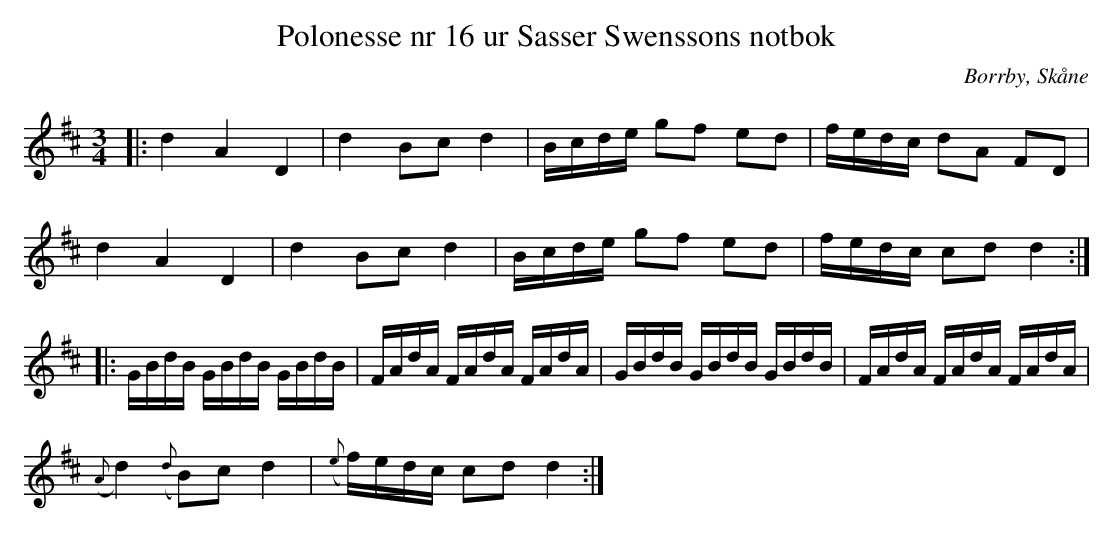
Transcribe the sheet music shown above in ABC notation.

X:1
T:Polonesse nr 16 ur Sasser Swenssons notbok
O:Borrby, Skåne
M:3/4
L:1/8
K:D
|:d2A2D2|d2 Bc d2|B/2c/2d/2e/2 gf ed|f/2e/2d/2c/2 dA FD|
d2A2D2|d2 Bc d2|B/2c/2d/2e/2 gf ed | f/2e/2d/2c/2 cd d2:|
|:G/2B/2d/2B/2 G/2B/2d/2B/2 G/2B/2d/2B/2 | F/2A/2d/2A/2 F/2A/2d/2A/2 F/2A/2d/2A/2| G/2B/2d/2B/2 G/2B/2d/2B/2 G/2B/2d/2B/2 | F/2A/2d/2A/2 F/2A/2d/2A/2 F/2A/2d/2A/2|
({A}d2) ({d}B)c d2 | ({e}f/2)e/2d/2c/2 cd d2:|
